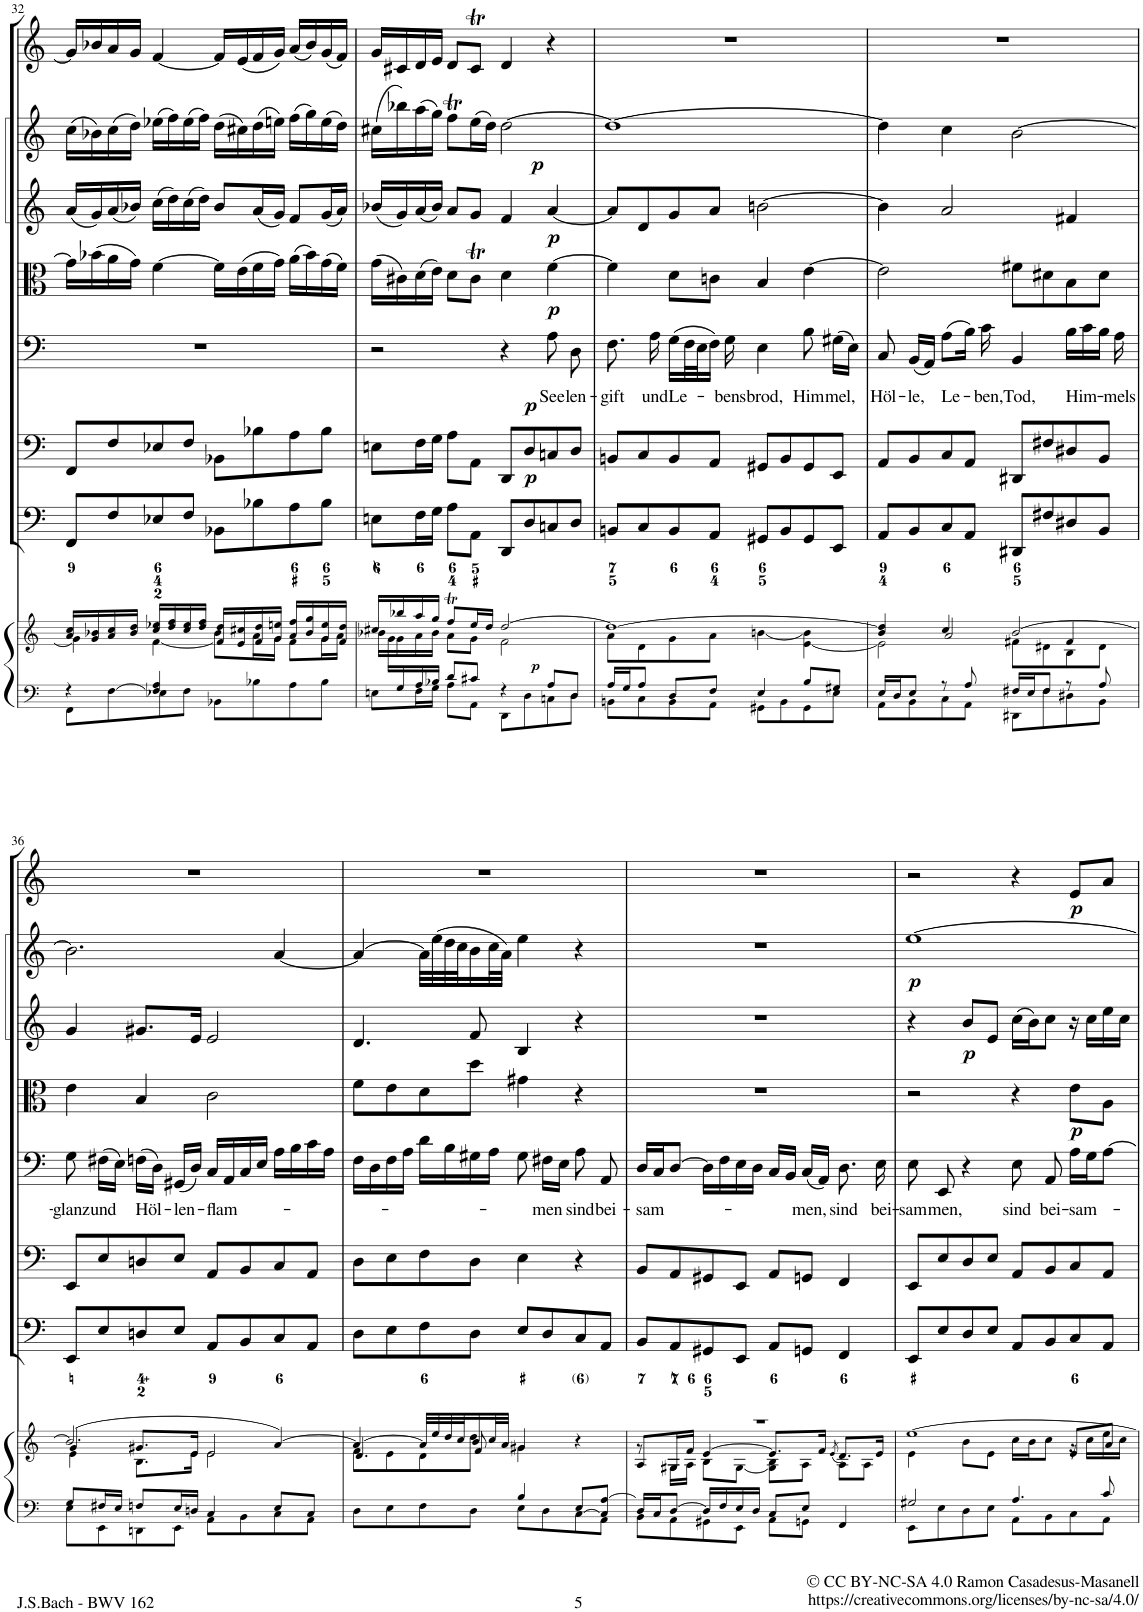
**kern	**kern	**dynam	**kern	**dynam	**kern	**dynam	**kern	**text	**kern	**dynam	**kern	**dynam	**kern	**dynam	**kern	**dynam
*part8	*part8	*part8	*part7	*part7	*part6	*part6	*part5	*part5	*part4	*part4	*part3	*part3	*part2	*part2	*part1	*part1
*staff9	*staff8	*staff8/9	*staff7	*staff7	*staff6	*staff6	*staff5	*staff5	*staff4	*staff4	*staff3	*staff3	*staff2	*staff2	*staff1	*staff1
*I"Piano reduction	*	*	*I"Continuo	*	*I"Fagotto	*	*I"Basso	*	*I"Viola	*	*I"Violino II	*	*I"Violino I	*	*I"Corno da tirarsi	*
*I'Pno	*	*	*	*	*	*	*	*	*	*	*	*	*	*	*	*
!!LO:PB:g=z
*clefF4	*clefG2	*	*clefF4	*	*clefF4	*	*clefF4	*	*clefC3	*	*clefG2	*	*clefG2	*	*clefG2	*
*	*	*	*	*	*	*	*	*	*	*	*	*	*	*	*Trd7c12	*
*k[]	*k[]	*	*k[]	*	*k[]	*	*k[]	*	*k[]	*	*k[]	*	*k[]	*	*k[]	*
*M4/4	*M4/4	*	*M4/4	*	*M4/4	*	*M4/4	*	*M4/4	*	*M4/4	*	*M4/4	*	*M4/4	*
*met(c)	*met(c)	*	*met(c)	*	*met(c)	*	*met(c)	*	*met(c)	*	*met(c)	*	*met(c)	*	*met(c)	*
=32	=32	=32	=32	=32	=32	=32	=32	=32	=32	=32	=32	=32	=32	=32	=32	=32
*^	*^	*	*	*	*	*	*	*	*	*	*	*	*	*	*	*
4r	8FF\L	16a/ 16cc/LL	4g\]	.	8FF/L	.	8FF/L	.	1r	.	16g\LL]	.	(16a/LL	.	(16cc\LL	.	16g/LL]	.
.	.	16g/ 16b-X/	.	.	.	.	.	.	.	.	(16b-X\	.	16g/)	.	16b-X\)	.	16b-X/	.
.	[>8F\	16a/ 16cc/	.	.	8F/	.	8F/	.	.	.	16a\	.	(16a/	.	(16cc\	.	16a/	.
.	.	16b-/ 16dd/JJ	.	.	.	.	.	.	.	.	16g\JJ)	.	16b-X/JJ)	.	16dd\JJ)	.	16g/JJ	.
4F/] 4A/	8E-X\	16cc/ 16ee-X/LL	[4f\	.	8E-X/	.	8E-X/	.	.	.	[4f\	.	(16cc\LL	.	(16ee-X\LL	.	[4f/	.
.	.	16dd/ 16ff/	.	.	.	.	.	.	.	.	.	.	16dd\)	.	16ff\)	.	.	.
.	8F\J	16cc/ 16ee-/	.	.	8F/J	.	8F/J	.	.	.	.	.	(16cc\	.	(16ee-\	.	.	.
.	.	16dd/ 16ff/JJ	.	.	.	.	.	.	.	.	.	.	16dd\JJ)	.	16ff\JJ)	.	.	.
2ryy	8BB-X\L	16f/] 16dd/LL	8b-\L	.	8BB-X\L	.	8BB-X\L	.	.	.	16f\LL]	.	8b-/L	.	(16dd\LL	.	16f/LL]	.
.	.	16e/ 16cc#X/	.	.	.	.	.	.	.	.	(16e\	.	.	.	16cc#X\)	.	(16e/	.
.	8B-X\	16f/ 16dd/	16a\L	.	8B-X\	.	8B-X\	.	.	.	16f\	.	(16a/L	.	(16dd\	.	16f/	.
.	.	16g/ 16een/JJ	16g\JJ	.	.	.	.	.	.	.	16g\JJ)	.	16g/JJ)	.	16een\JJ)	.	16g/JJ)	.
.	8A\	16a/ 16ff/LL	8f\L	.	8A\	.	8A\	.	.	.	(16a\LL	.	8f/L	.	(16ff\LL	.	(16a/LL	.
.	.	16b-/ 16gg/	.	.	.	.	.	.	.	.	16b-\)	.	.	.	16gg\)	.	16b-/)	.
.	8B-\J	16g/ 16ee/	16g\L	.	8B-\J	.	8B-\J	.	.	.	(16g\	.	(16g/L	.	(16ee\	.	(16g/	.
.	.	16f/ 16dd/JJ	16a\JJ	.	.	.	.	.	.	.	16f\JJ)	.	16a/JJ)	.	16dd\JJ)	.	16f/JJ)	.
=33	=33	=33	=33	=33	=33	=33	=33	=33	=33	=33	=33	=33	=33	=33	=33	=33	=33	=33
*	*	*	*^	*	*	*	*	*	*	*	*	*	*	*	*	*	*	*
16ryy	8En\L	16cc#X/LL	16b-X\LL	16g\LL	.	8En\L	.	8En\L	.	2r	.	(16g\LL	.	(16b-X/LL	.	(16cc#X\LL	.	16g/LL	.
16G/	.	16bb-X/	16g\	2...ryy	.	.	.	.	.	.	.	16c#X\)	.	16g/)	.	16bb-X\)	.	16c#X/	.
16A/	16F\L	16aa/	16a\	.	.	16F\L	.	16F\L	.	.	.	(16d\	.	(16a/	.	(16aa\	.	16d/	.
16B-X/JJ	16G\JJ	16gg/JJ	16b-\JJ	.	.	16G\JJ	.	16G\JJ	.	.	.	16e\JJ)	.	16b-/JJ)	.	16gg\JJ)	.	16e/JJ	.
8d/L	8A\L	8ffT/L	8a\L	.	.	8A\L	.	8A\L	.	.	.	8d\L	.	8a/L	.	8ffT\L	.	8d/L	.
8c#X/J	8AA\J	16ee/L	8g\J	.	.	8AA\J	.	8AA\J	.	.	.	8c#t\J	.	8g/J	.	(16ee\L	.	8c#t/J	.
.	.	16dd/JJ	.	.	.	.	.	.	.	.	.	.	.	.	.	16dd\JJ)	.	.	.
!	!	!	!	!	!LO:DY:b	!	!	!	!	!	!	!	!	!	!	!	!LO:DY:b	!	!
4r	8DD\L	[2dd/	2f\	.	p	8DD/L	.	8DD/L	.	4r	.	4d\	.	4f/	.	[2dd\	p	4d/	.
!	!	!	!	!	!	!	!LO:DY:a	!	!LO:DY:a	!	!	!	!	!	!	!	!	!	!
.	8D\	.	.	.	.	8D/	p	8D/	p	.	.	.	.	.	.	.	.	.	.
!	!	!	!	!	!	!	!	!	!	!	!LO:LY:b	!	!LO:DY:b	!	!LO:DY:b	!	!	!	!
8A/L	8Cn\	.	.	.	.	8Cn/	.	8Cn/	.	8A\	See-	[4f\	p	[4a/	p	.	.	4r	.
!	!	!	!	!	!	!	!	!	!	!	!LO:LY:b	!	!	!	!	!	!	!	!
8D/J	8D\J	.	.	.	.	8D/J	.	8D/J	.	8D\	-len-	.	.	.	.	.	.	.	.
*	*	*	*v	*v	*	*	*	*	*	*	*	*	*	*	*	*	*	*	*
=34	=34	=34	=34	=34	=34	=34	=34	=34	=34	=34	=34	=34	=34	=34	=34	=34	=34	=34
!	!	!	!	!	!	!	!	!	!	!LO:LY:b	!	!	!	!	!	!	!	!
16A/LL	8BBn\L	1dd_	8a\L	.	8BBn/L	.	8BBn/L	.	8.F\	-gift	4f\]	.	8a/L]	.	1dd_	.	1r	.
16G/J	.	.	.	.	.	.	.	.	.	.	.	.	.	.	.	.	.	.
8A/J	8C\	.	8d\	.	8C/	.	8C/	.	.	.	.	.	8d/	.	.	.	.	.
!	!	!	!	!	!	!	!	!	!	!LO:LY:b	!	!	!	!	!	!	!	!
.	.	.	.	.	.	.	.	.	16A\	und	.	.	.	.	.	.	.	.
!	!	!	!	!	!	!	!	!	!	!LO:LY:b	!	!	!	!	!	!	!	!
8D/L	8BB\	.	8g\	.	8BB/	.	8BB/	.	(16G\LL	Le-	8d\L	.	8g/	.	.	.	.	.
.	.	.	.	.	.	.	.	.	32F\L	.	.	.	.	.	.	.	.	.
.	.	.	.	.	.	.	.	.	32E\J	.	.	.	.	.	.	.	.	.
8F/J	8AA\J	.	8a\J	.	8AA/J	.	8AA/J	.	16F\JJ)	.	8cn\J	.	8a/J	.	.	.	.	.
!	!	!	!	!	!	!	!	!	!	!LO:LY:b	!	!	!	!	!	!	!	!
.	.	.	.	.	.	.	.	.	16G\	-bens-	.	.	.	.	.	.	.	.
!	!	!	!	!	!	!	!	!	!	!LO:LY:b	!	!	!	!	!	!	!	!
4E/	8GG#X\L	.	[4bn\	.	8GG#X/L	.	8GG#X/L	.	4E\	-brod,	4B/	.	[2bn\	.	.	.	.	.
.	8BB\	.	.	.	8BB/	.	8BB/	.	.	.	.	.	.	.	.	.	.	.
!	!	!	!	!	!	!	!	!	!	!LO:LY:b	!	!	!	!	!	!	!	!
8B/L	8GG#\	.	[4e\ 4b\]	.	8GG#/	.	8GG#/	.	8B\	Him-	[4e\	.	.	.	.	.	.	.
!	!	!	!	!	!	!	!	!	!	!LO:LY:b	!	!	!	!	!	!	!	!
8G#X/J	8E\J	.	.	.	8EE/J	.	8EE/J	.	(16G#X\LL	-mel,	.	.	.	.	.	.	.	.
.	.	.	.	.	.	.	.	.	16E\JJ)	.	.	.	.	.	.	.	.	.
=35	=35	=35	=35	=35	=35	=35	=35	=35	=35	=35	=35	=35	=35	=35	=35	=35	=35	=35
*	*	*	*^	*	*	*	*	*	*	*	*	*	*	*	*	*	*	*
!	!	!	!	!	!	!	!	!	!	!	!LO:LY:b	!	!	!	!	!	!	!	!
16E/LL	8AA\L	4b/ 4dd/]	2e\]	4ryy	.	8AA/L	.	8AA/L	.	8C/	Höl-	2e\]	.	4b\]	.	4dd\]	.	1r	.
16D/J	.	.	.	.	.	.	.	.	.	.	.	.	.	.	.	.	.	.	.
!	!	!	!	!	!	!	!	!	!	!	!LO:LY:b	!	!	!	!	!	!	!	!
8E/J	8BB\	.	.	.	.	8BB/	.	8BB/	.	(16BB/LL	-le,	.	.	.	.	.	.	.	.
.	.	.	.	.	.	.	.	.	.	16AA/JJ)	.	.	.	.	.	.	.	.	.
!	!	!	!	!	!	!	!	!	!	!	!LO:LY:b	!	!	!	!	!	!	!	!
8r	8C\	4cc/	.	2a/	.	8C/	.	8C/	.	(8A\L	Le-	.	.	2a/	.	4cc\	.	.	.
8A/	8AA\J	.	.	.	.	8AA/J	.	8AA/J	.	16B\Jk)	.	.	.	.	.	.	.	.	.
!	!	!	!	!	!	!	!	!	!	!	!LO:LY:b	!	!	!	!	!	!	!	!
.	.	.	.	.	.	.	.	.	.	16c\	-ben,	.	.	.	.	.	.	.	.
!	!	!	!	!	!	!	!	!	!	!	!LO:LY:b	!	!	!	!	!	!	!	!
16F#X/LL	8DD#X\L	[2b/	8f#X\L	.	.	8DD#X/L	.	8DD#X/L	.	4BB/	Tod,	8f#X\L	.	.	.	[2b\	.	.	.
16E/J	.	.	.	.	.	.	.	.	.	.	.	.	.	.	.	.	.	.	.
8F#/J	8F#\	.	8d#X\	.	.	8F#X/	.	8F#X/	.	.	.	8d#X\	.	.	.	.	.	.	.
!	!	!	!	!	!	!	!	!	!	!	!LO:LY:b	!	!	!	!	!	!	!	!
8r	8D#X\	.	8B\	4f#/	.	8D#X/	.	8D#X/	.	16B\LL	Him-	8B\	.	4f#X/	.	.	.	.	.
.	.	.	.	.	.	.	.	.	.	16c\	.	.	.	.	.	.	.	.	.
8A/	8BB\J	.	8d#\J	.	.	8BB/J	.	8BB/J	.	16B\JJ	.	8d#\J	.	.	.	.	.	.	.
!	!	!	!	!	!	!	!	!	!	!	!LO:LY:b	!	!	!	!	!	!	!	!
.	.	.	.	.	.	.	.	.	.	16A\	-mels-	.	.	.	.	.	.	.	.
!!LO:LB:g=z
=36	=36	=36	=36	=36	=36	=36	=36	=36	=36	=36	=36	=36	=36	=36	=36	=36	=36	=36	=36
!	!	!	!	!	!	!	!	!	!	!	!LO:LY:b	!	!	!	!	!	!	!	!
8G/L	8E\L	(2.b/]	4e\	4g/	.	8EE/L	.	8EE/L	.	8G\	-glanz	4e\	.	4g/	.	2.b\]	.	1r	.
!	!	!	!	!	!	!	!	!	!	!	!LO:LY:b	!	!	!	!	!	!	!	!
16F#X/L	8EE\	.	.	.	.	8E/	.	8E/	.	(16F#X\LL	und	.	.	.	.	.	.	.	.
16E/JJ	.	.	.	.	.	.	.	.	.	16E\JJ)	.	.	.	.	.	.	.	.	.
!	!	!	!	!	!	!	!	!	!	!	!LO:LY:b	!	!	!	!	!	!	!	!
8Fn/L	8DDn\	.	8.B\L	8.g#X/L	.	8Dn/	.	8Dn/	.	(16Fn\LL	Höl-	4B/	.	8.g#X/L	.	.	.	.	.
.	.	.	.	.	.	.	.	.	.	16D\JJ)	.	.	.	.	.	.	.	.	.
!	!	!	!	!	!	!	!	!	!	!	!LO:LY:b	!	!	!	!	!	!	!	!
16E/L	8EE\J	.	.	.	.	8E/J	.	8E/J	.	(16GG#X/LL	-len-	.	.	.	.	.	.	.	.
16Dn/JJ	.	.	16e\Jk	16e/Jk	.	.	.	.	.	16D/JJ)	.	.	.	16e/Jk	.	.	.	.	.
!	!	!	!	!	!	!	!	!	!	!	!LO:LY:b	!	!	!	!	!	!	!	!
4C/	8AA\L	.	2e\	2e/	.	8AA/L	.	8AA/L	.	16C/LL	-flam-	2c\	.	2e/	.	.	.	.	.
.	.	.	.	.	.	.	.	.	.	16AA/	.	.	.	.	.	.	.	.	.
.	8BB\	.	.	.	.	8BB/	.	8BB/	.	16C/	.	.	.	.	.	.	.	.	.
.	.	.	.	.	.	.	.	.	.	16E/JJ	.	.	.	.	.	.	.	.	.
8E/L	8C\	[4a/)	.	.	.	8C/	.	8C/	.	16A\LL	.	.	.	.	.	[4a/	.	.	.
.	.	.	.	.	.	.	.	.	.	16B\	.	.	.	.	.	.	.	.	.
8C/J	8AA\J	.	.	.	.	8AA/J	.	8AA/J	.	16c\	.	.	.	.	.	.	.	.	.
.	.	.	.	.	.	.	.	.	.	16A\JJ	.	.	.	.	.	.	.	.	.
=37	=37	=37	=37	=37	=37	=37	=37	=37	=37	=37	=37	=37	=37	=37	=37	=37	=37	=37	=37
2ryy	8D\L	4a/_	8f\L	4.d/	.	8D\L	.	8D\L	.	16F\LL	.	8f\L	.	4.d/	.	4a/_	.	1r	.
.	.	.	.	.	.	.	.	.	.	16D\	.	.	.	.	.	.	.	.	.
.	8E\	.	8e\	.	.	8E\	.	8E\	.	16F\	.	8e\	.	.	.	.	.	.	.
.	.	.	.	.	.	.	.	.	.	16A\JJ	.	.	.	.	.	.	.	.	.
.	8F\	32a/LLL]	8d\	.	.	8F\	.	8F\	.	16d\LL	.	8d\	.	.	.	32a\LLL]	.	.	.
.	.	32ee/	.	.	.	.	.	.	.	.	.	.	.	.	.	(32ee\	.	.	.
.	.	32dd/	.	.	.	.	.	.	.	16B\	.	.	.	.	.	32dd\	.	.	.
.	.	32cc/J	.	.	.	.	.	.	.	.	.	.	.	.	.	32cc\J	.	.	.
.	8D\J	16b/	8dd\J	8f/	.	8D\J	.	8D\J	.	16G#X\	.	8dd\J	.	8f/	.	16b\	.	.	.
.	.	32cc/L	.	.	.	.	.	.	.	16A\JJ	.	.	.	.	.	32cc\L	.	.	.
.	.	32a/JJJ	.	.	.	.	.	.	.	.	.	.	.	.	.	32a\JJJ)	.	.	.
4B/	8E\L	4g#X/	4g#\	2ryy	.	8E/L	.	4E\	.	8G#\	.	4g#X\	.	4B/	.	4ee\	.	.	.
!	!	!	!	!	!	!	!	!	!	!	!LO:LY:b	!	!	!	!	!	!	!	!
.	8D\	.	.	.	.	8D/	.	.	.	16F#X\LL	-men	.	.	.	.	.	.	.	.
.	.	.	.	.	.	.	.	.	.	16E\JJ	.	.	.	.	.	.	.	.	.
!	!	!	!	!	!	!	!	!	!	!	!LO:LY:b	!	!	!	!	!	!	!	!
8E/L	[8C\	4r	4ryy	.	.	8C/	.	4r	.	8A\	sind	4r	.	4r	.	4r	.	.	.
!	!	!	!	!	!	!	!	!	!	!	!LO:LY:b	!	!	!	!	!	!	!	!
8C/] [8A/J	8AA\J	.	.	.	.	8AA/J	.	.	.	8AA/	bei-	.	.	.	.	.	.	.	.
=38	=38	=38	=38	=38	=38	=38	=38	=38	=38	=38	=38	=38	=38	=38	=38	=38	=38	=38	=38
!	!	!	!	!	!	!	!	!	!	!	!LO:LY:b	!	!	!	!	!	!	!	!
16D/LL	8BB\L	1r	8r	8A/L]	.	8BB/L	.	8BB/L	.	16D/LL	-sam-	1r	.	1r	.	1r	.	1r	.
16C/J	.	.	.	.	.	.	.	.	.	16C/J	.	.	.	.	.	.	.	.	.
[8D/J	8AA\	.	16G#X\LL	16G#/L	.	8AA/	.	8AA/	.	[8D/J	.	.	.	.	.	.	.	.	.
.	.	.	16A\JJ	16f/JJ	.	.	.	.	.	.	.	.	.	.	.	.	.	.	.
16D/LL]	8GG#X\	.	8B\L	[4e/	.	8GG#X/	.	8GG#X/	.	16D\LL]	.	.	.	.	.	.	.	.	.
16F/	.	.	.	.	.	.	.	.	.	16F\	.	.	.	.	.	.	.	.	.
16E/	8EE\J	.	[8G#\J	.	.	8EE/J	.	8EE/J	.	16E\	.	.	.	.	.	.	.	.	.
16D/JJ	.	.	.	.	.	.	.	.	.	16D\JJ	.	.	.	.	.	.	.	.	.
8C/L	8AA\L	.	8G#\] 8B\L	8.e/L]	.	8AA/L	.	8AA/L	.	16C/LL	.	.	.	.	.	.	.	.	.
.	.	.	.	.	.	.	.	.	.	16BB/JJ	.	.	.	.	.	.	.	.	.
!	!	!	!	!	!	!	!	!	!	!	!LO:LY:b	!	!	!	!	!	!	!	!
8E/J	8GGn\J	.	8A\J	.	.	8GGn/J	.	8GGn/J	.	(16C/LL	-men,	.	.	.	.	.	.	.	.
.	.	.	.	16f/Jk	.	.	.	.	.	16AA/JJ)	.	.	.	.	.	.	.	.	.
.	.	.	.	(8qe/	.	.	.	.	.	.	.	.	.	.	.	.	.	.	.
!	!	!	!	!	!	!	!	!	!	!	!LO:LY:b	!	!	!	!	!	!	!	!
4FF/	4ryy	.	8A\L	8.d/L)	.	4FF/	.	4FF/	.	8.D\	sind	.	.	.	.	.	.	.	.
.	.	.	8A\J	.	.	.	.	.	.	.	.	.	.	.	.	.	.	.	.
!	!	!	!	!	!	!	!	!	!	!	!LO:LY:b	!	!	!	!	!	!	!	!
.	.	.	.	16e/Jk	.	.	.	.	.	16E\	bei-	.	.	.	.	.	.	.	.
=39	=39	=39	=39	=39	=39	=39	=39	=39	=39	=39	=39	=39	=39	=39	=39	=39	=39	=39	=39
!	!	!	!	!	!	!	!	!	!	!	!LO:LY:b	!	!	!	!	!	!LO:DY:b	!	!
2G#X/	8EE\L	[1ee	4e\	2ryy	.	8EE/L	.	8EE/L	.	8E\	-sam-	2r	.	4r	.	[1ee	p	2r	.
!	!	!	!	!	!	!	!	!	!	!	!LO:LY:b	!	!	!	!	!	!	!	!
.	8E\	.	.	.	.	8E/	.	8E/	.	8EE/	-men,	.	.	.	.	.	.	.	.
!	!	!	!	!	!	!	!	!	!	!	!	!	!	!	!LO:DY:b	!	!	!	!
.	8D\	.	8b\L	.	.	8D/	.	8D/	.	4r	.	.	.	8b/L	p	.	.	.	.
.	8E\J	.	8e\J	.	.	8E/J	.	8E/J	.	.	.	.	.	8e/J	.	.	.	.	.
!	!	!	!	!	!	!	!	!	!	!	!LO:LY:b	!	!	!	!	!	!	!	!
4.A/	8AA\L	.	16cc\LL	4ryy	.	8AA/L	.	8AA/L	.	8E\	sind	4r	.	(16cc\LL	.	.	.	4r	.
.	.	.	16b\J	.	.	.	.	.	.	.	.	.	.	16b\J)	.	.	.	.	.
!	!	!	!	!	!	!	!	!	!	!	!LO:LY:b	!	!	!	!	!	!	!	!
.	8BB\	.	8cc\J	.	.	8BB/	.	8BB/	.	8AA/	bei-	.	.	8cc\J	.	.	.	.	.
!	!	!	!	!	!	!	!	!	!	!	!LO:LY:b	!	!LO:DY:b	!	!	!	!	!	!LO:DY:b
.	8C\	.	16r	8e/L	.	8C/	.	8C/	.	16A\LL	-sam-	8e\L	p	16r	.	.	.	8e/L	p
.	.	.	16cc\LL	.	.	.	.	.	.	16G\J	.	.	.	16cc\LL	.	.	.	.	.
8c/	8AA\J	.	16ee\	8a/J	.	8AA/J	.	8AA/J	.	[8A\J	.	8A\J	.	16ee\	.	.	.	8a/J	.
.	.	.	16cc\JJ	.	.	.	.	.	.	.	.	.	.	16cc\JJ	.	.	.	.	.
*v	*v	*	*	*	*	*	*	*	*	*	*	*	*	*	*	*	*	*	*
*	*v	*v	*v	*	*	*	*	*	*	*	*	*	*	*	*	*	*	*
=	=	=	=	=	=	=	=	=	=	=	=	=	=	=	=	=
*-	*-	*-	*-	*-	*-	*-	*-	*-	*-	*-	*-	*-	*-	*-	*-	*-
